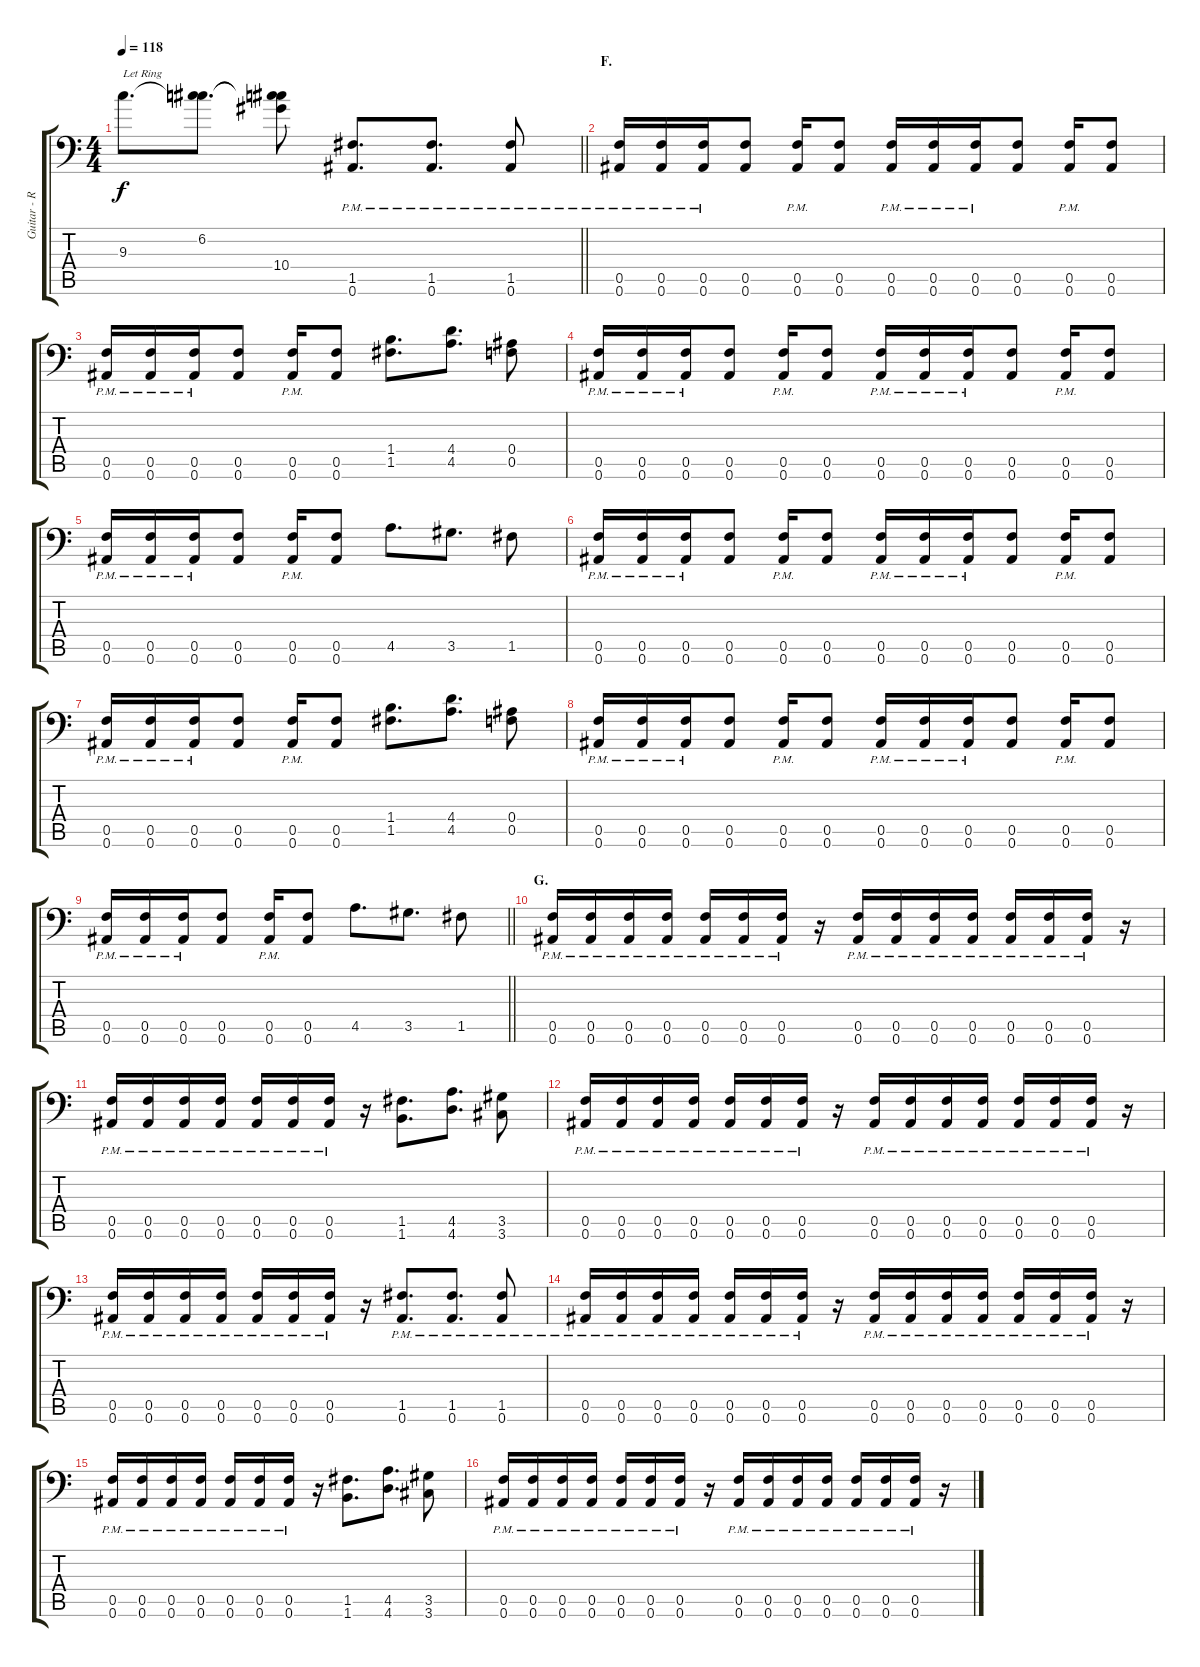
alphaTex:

\track ("Guitar - Right" "Guitar - R") {instrument distortionguitar}
\staff {score tabs}
\tuning (C4 G3 Eb3 Bb2 F2 Bb1) {hide}
\ts (4 4)
\tempo 118
\clef f4
\barLineRight lightlight
\ks c
9.3.8{d txt "Let Ring" dy f} (6.2 9.3{t}).8{d} (6.2{t} 9.3{t} 10.4).8 (1.5{pm} 0.6{pm}).8{d} (1.5{pm} 0.6{pm}).8{d} (1.5{pm} 0.6{pm}).8 |
\section ("" "F.")
(0.5{pm} 0.6{pm}).16 (0.5{pm} 0.6{pm}).16 (0.5{pm} 0.6{pm}).16 (0.5 0.6).8 (0.5{pm} 0.6{pm}).16 (0.5 0.6).8 (0.5{pm} 0.6{pm}).16 (0.5{pm} 0.6{pm}).16 (0.5{pm} 0.6{pm}).16 (0.5 0.6).8 (0.5{pm} 0.6{pm}).16 (0.5 0.6).8 |
(0.5{pm} 0.6{pm}).16 (0.5{pm} 0.6{pm}).16 (0.5{pm} 0.6{pm}).16 (0.5 0.6).8 (0.5{pm} 0.6{pm}).16 (0.5 0.6).8 (1.4 1.5).8{d} (4.4 4.5).8{d} (0.4 0.5).8 |
(0.5{pm} 0.6{pm}).16 (0.5{pm} 0.6{pm}).16 (0.5{pm} 0.6{pm}).16 (0.5 0.6).8 (0.5{pm} 0.6{pm}).16 (0.5 0.6).8 (0.5{pm} 0.6{pm}).16 (0.5{pm} 0.6{pm}).16 (0.5{pm} 0.6{pm}).16 (0.5 0.6).8 (0.5{pm} 0.6{pm}).16 (0.5 0.6).8 |
(0.5{pm} 0.6{pm}).16 (0.5{pm} 0.6{pm}).16 (0.5{pm} 0.6{pm}).16 (0.5 0.6).8 (0.5{pm} 0.6{pm}).16 (0.5 0.6).8 4.5.8{d} 3.5.8{d} 1.5.8 |
(0.5{pm} 0.6{pm}).16 (0.5{pm} 0.6{pm}).16 (0.5{pm} 0.6{pm}).16 (0.5 0.6).8 (0.5{pm} 0.6{pm}).16 (0.5 0.6).8 (0.5{pm} 0.6{pm}).16 (0.5{pm} 0.6{pm}).16 (0.5{pm} 0.6{pm}).16 (0.5 0.6).8 (0.5{pm} 0.6{pm}).16 (0.5 0.6).8 |
(0.5{pm} 0.6{pm}).16 (0.5{pm} 0.6{pm}).16 (0.5{pm} 0.6{pm}).16 (0.5 0.6).8 (0.5{pm} 0.6{pm}).16 (0.5 0.6).8 (1.4 1.5).8{d} (4.4 4.5).8{d} (0.4 0.5).8 |
(0.5{pm} 0.6{pm}).16 (0.5{pm} 0.6{pm}).16 (0.5{pm} 0.6{pm}).16 (0.5 0.6).8 (0.5{pm} 0.6{pm}).16 (0.5 0.6).8 (0.5{pm} 0.6{pm}).16 (0.5{pm} 0.6{pm}).16 (0.5{pm} 0.6{pm}).16 (0.5 0.6).8 (0.5{pm} 0.6{pm}).16 (0.5 0.6).8 |
\barLineRight lightlight
(0.5{pm} 0.6{pm}).16 (0.5{pm} 0.6{pm}).16 (0.5{pm} 0.6{pm}).16 (0.5 0.6).8 (0.5{pm} 0.6{pm}).16 (0.5 0.6).8 4.5.8{d} 3.5.8{d} 1.5.8 |
\section ("" "G.")
(0.5{pm} 0.6{pm}).16 (0.5{pm} 0.6{pm}).16 (0.5{pm} 0.6{pm}).16 (0.5{pm} 0.6{pm}).16 (0.5{pm} 0.6{pm}).16 (0.5{pm} 0.6{pm}).16 (0.5{pm} 0.6{pm}).16 r.16 (0.5{pm} 0.6{pm}).16 (0.5{pm} 0.6{pm}).16 (0.5{pm} 0.6{pm}).16 (0.5{pm} 0.6{pm}).16 (0.5{pm} 0.6{pm}).16 (0.5{pm} 0.6{pm}).16 (0.5{pm} 0.6{pm}).16 r.16 |
(0.5{pm} 0.6{pm}).16 (0.5{pm} 0.6{pm}).16 (0.5{pm} 0.6{pm}).16 (0.5{pm} 0.6{pm}).16 (0.5{pm} 0.6{pm}).16 (0.5{pm} 0.6{pm}).16 (0.5{pm} 0.6{pm}).16 r.16 (1.5 1.6).8{d} (4.5 4.6).8{d} (3.5 3.6).8 |
(0.5{pm} 0.6{pm}).16 (0.5{pm} 0.6{pm}).16 (0.5{pm} 0.6{pm}).16 (0.5{pm} 0.6{pm}).16 (0.5{pm} 0.6{pm}).16 (0.5{pm} 0.6{pm}).16 (0.5{pm} 0.6{pm}).16 r.16 (0.5{pm} 0.6{pm}).16 (0.5{pm} 0.6{pm}).16 (0.5{pm} 0.6{pm}).16 (0.5{pm} 0.6{pm}).16 (0.5{pm} 0.6{pm}).16 (0.5{pm} 0.6{pm}).16 (0.5{pm} 0.6{pm}).16 r.16 |
(0.5{pm} 0.6{pm}).16 (0.5{pm} 0.6{pm}).16 (0.5{pm} 0.6{pm}).16 (0.5{pm} 0.6{pm}).16 (0.5{pm} 0.6{pm}).16 (0.5{pm} 0.6{pm}).16 (0.5{pm} 0.6{pm}).16 r.16 (1.5{pm} 0.6{pm}).8{d} (1.5{pm} 0.6{pm}).8{d} (1.5{pm} 0.6{pm}).8 |
(0.5{pm} 0.6{pm}).16 (0.5{pm} 0.6{pm}).16 (0.5{pm} 0.6{pm}).16 (0.5{pm} 0.6{pm}).16 (0.5{pm} 0.6{pm}).16 (0.5{pm} 0.6{pm}).16 (0.5{pm} 0.6{pm}).16 r.16 (0.5{pm} 0.6{pm}).16 (0.5{pm} 0.6{pm}).16 (0.5{pm} 0.6{pm}).16 (0.5{pm} 0.6{pm}).16 (0.5{pm} 0.6{pm}).16 (0.5{pm} 0.6{pm}).16 (0.5{pm} 0.6{pm}).16 r.16 |
(0.5{pm} 0.6{pm}).16 (0.5{pm} 0.6{pm}).16 (0.5{pm} 0.6{pm}).16 (0.5{pm} 0.6{pm}).16 (0.5{pm} 0.6{pm}).16 (0.5{pm} 0.6{pm}).16 (0.5{pm} 0.6{pm}).16 r.16 (1.5 1.6).8{d} (4.5 4.6).8{d} (3.5 3.6).8 |
(0.5{pm} 0.6{pm}).16 (0.5{pm} 0.6{pm}).16 (0.5{pm} 0.6{pm}).16 (0.5{pm} 0.6{pm}).16 (0.5{pm} 0.6{pm}).16 (0.5{pm} 0.6{pm}).16 (0.5{pm} 0.6{pm}).16 r.16 (0.5{pm} 0.6{pm}).16 (0.5{pm} 0.6{pm}).16 (0.5{pm} 0.6{pm}).16 (0.5{pm} 0.6{pm}).16 (0.5{pm} 0.6{pm}).16 (0.5{pm} 0.6{pm}).16 (0.5{pm} 0.6{pm}).16 r.16
